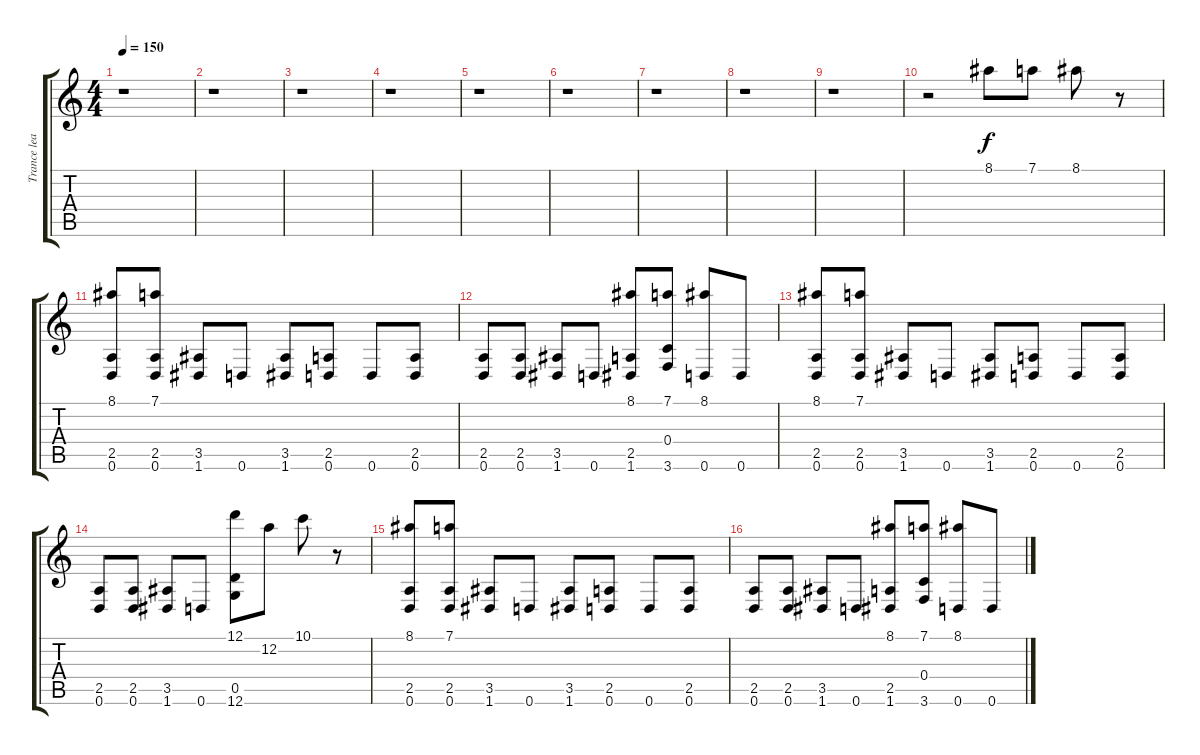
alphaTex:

\track ("Trance lead (MIDI)" "Trance lea") {instrument distortionguitar}
\staff {score tabs}
\tuning (D4 A3 F3 C3 G2 D2) {hide}
\ts (4 4)
\tempo 150
\clef g2
\ks c
r.1{dy f instrument distortionguitar} |
r.1 |
r.1 |
r.1 |
r.1 |
r.1 |
r.1 |
r.1 |
r.1 |
r.2 8.1.8 7.1.8 8.1.8 r.8 |
(8.1 2.5 0.6).8 (7.1 2.5 0.6).8 (3.5 1.6).8 0.6.8 (3.5 1.6).8 (2.5 0.6).8 0.6.8 (2.5 0.6).8 |
(2.5 0.6).8 (2.5 0.6).8 (3.5 1.6).8 0.6.8 (8.1 2.5 1.6).8 (7.1 0.4 3.6).8 (8.1 0.6).8 0.6.8 |
(8.1 2.5 0.6).8 (7.1 2.5 0.6).8 (3.5 1.6).8 0.6.8 (3.5 1.6).8 (2.5 0.6).8 0.6.8 (2.5 0.6).8 |
(2.5 0.6).8 (2.5 0.6).8 (3.5 1.6).8 0.6.8 (12.1 0.5 12.6).8 12.2.8 10.1.8 r.8 |
(8.1 2.5 0.6).8 (7.1 2.5 0.6).8 (3.5 1.6).8 0.6.8 (3.5 1.6).8 (2.5 0.6).8 0.6.8 (2.5 0.6).8 |
(2.5 0.6).8 (2.5 0.6).8 (3.5 1.6).8 0.6.8 (8.1 2.5 1.6).8 (7.1 0.4 3.6).8 (8.1 0.6).8 0.6.8
